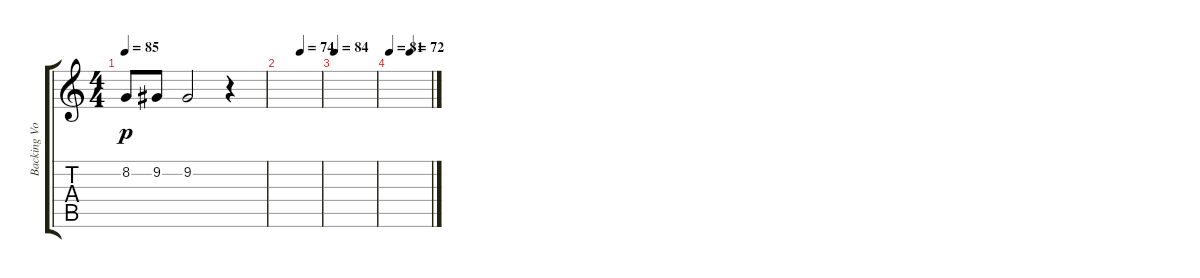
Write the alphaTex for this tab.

\track ("Backing Vocals" "Backing Vo") {instrument pad4choir}
\staff {score tabs}
\tuning (E4 B3 G3 D3 A2 E2) {hide}
\ts (4 4)
\tempo 85
\clef g2
\ks c
8.2.8{dy p} 9.2.8 9.2.2 r.4 |
\tempo (74 0.5)
|
\tempo 84
|
\tempo 81
\tempo (72 0.5)
